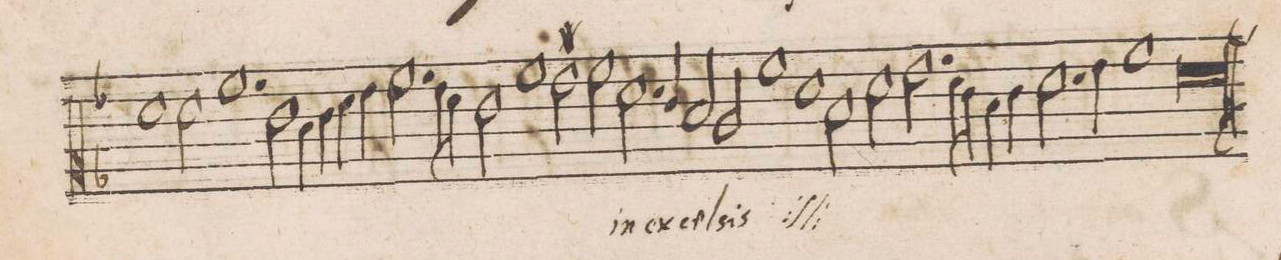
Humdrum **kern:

**kern	**text
*I"CANTVS	*
*clefC2	*
*k[b-]	*
*met(C|)	*
*M2/1	*
1a	.
2a\	.
=52-	=52-
1.cc	.
2g\	.
=53-	=53-
4f\	.
4g\	.
4a\	.
4b-\	.
2.cc\	.
8b-\L	.
8a\J	.
=54-	=54-
2g\	.
1cc	.
2bni\	.
=55-	=55-
2cc\	.
2.a\	in
4g/	ex-
2f/	-cel-
=56-	=56-
2e/	-sis
*	*ij
1cc	O-
1a\	-ſan-
=57-	=57-
2f\	-na
2a\	.
2.b-y\	in
=58-	=58-
8a\L	.
8g\J	.
4f\	.
4g\	.
2.a\	ex-
4b-\	.
=59-	=59-
1cc	-cel-
1al\	-sis
*	*Xij
=60||-	=60||-
*-	*-
